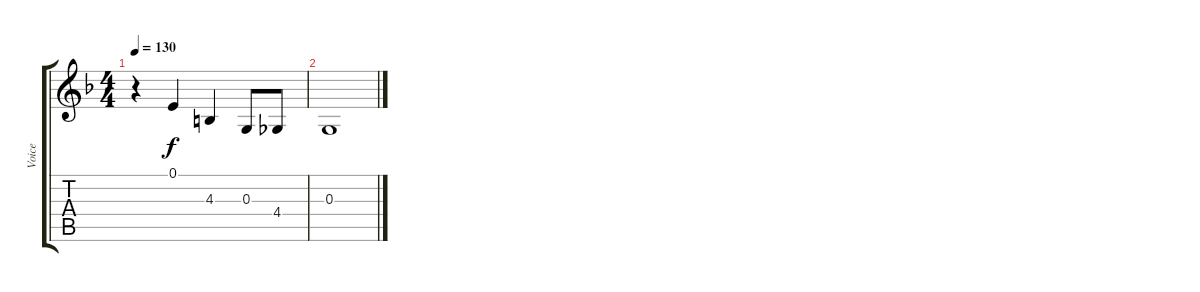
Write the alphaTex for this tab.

\track ("Voice" "Voice") {instrument lead4chiff}
\staff {score tabs}
\tuning (E4 B3 G3 D3 A2 E2) {hide}
\ts (4 4)
\tempo 130
\clef g2
\ks f
r.4{dy f} 0.1.4 4.3.4 0.3.8 4.4.8 |
0.3.1
